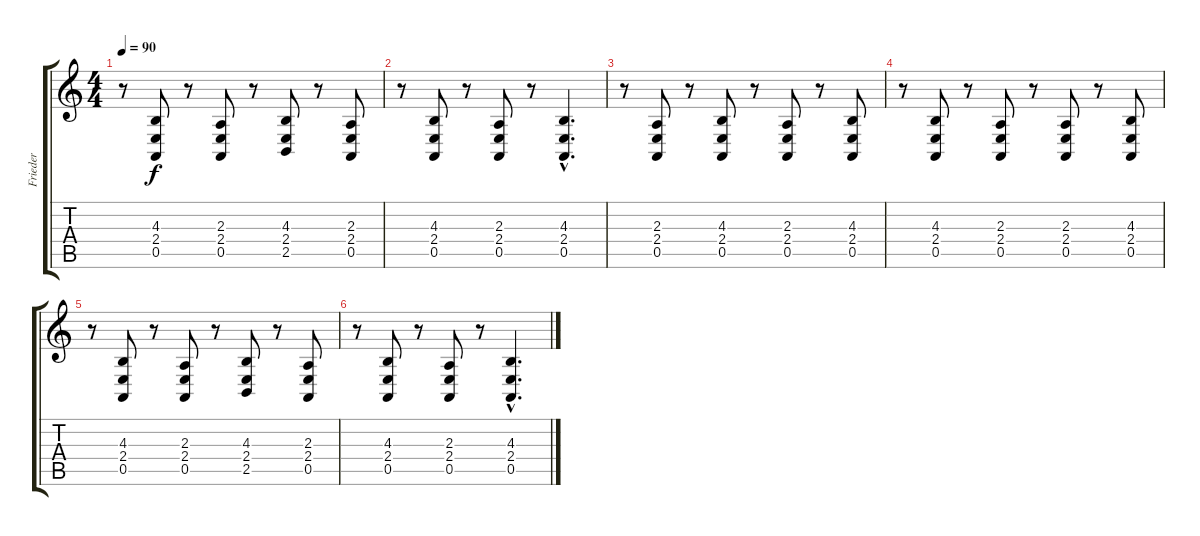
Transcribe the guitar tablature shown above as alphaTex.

\track ("Frieder" "Frieder") {instrument acousticgrandpiano}
\staff {score tabs}
\tuning (E4 B3 G3 D3 A2 E2) {hide}
\ts (4 4)
\tempo 90
\clef g2
\ks c
r.8{dy f} (4.3 2.4 0.5).8 r.8 (2.3 2.4 0.5).8 r.8 (4.3 2.4 2.5).8 r.8 (2.3 2.4 0.5).8 |
r.8 (4.3 2.4 0.5).8 r.8 (2.3 2.4 0.5).8 r.8 (4.3{hac} 2.4{hac} 0.5{hac}).4{d} |
r.8 (2.3 2.4 0.5).8 r.8 (4.3 2.4 0.5).8 r.8 (2.3 2.4 0.5).8 r.8 (4.3 2.4 0.5).8 |
r.8 (4.3 2.4 0.5).8 r.8 (2.3 2.4 0.5).8 r.8 (2.3 2.4 0.5).8 r.8 (4.3 2.4 0.5).8 |
r.8 (4.3 2.4 0.5).8 r.8 (2.3 2.4 0.5).8 r.8 (4.3 2.4 2.5).8 r.8 (2.3 2.4 0.5).8 |
r.8 (4.3 2.4 0.5).8 r.8 (2.3 2.4 0.5).8 r.8 (4.3{hac} 2.4{hac} 0.5{hac}).4{d}
